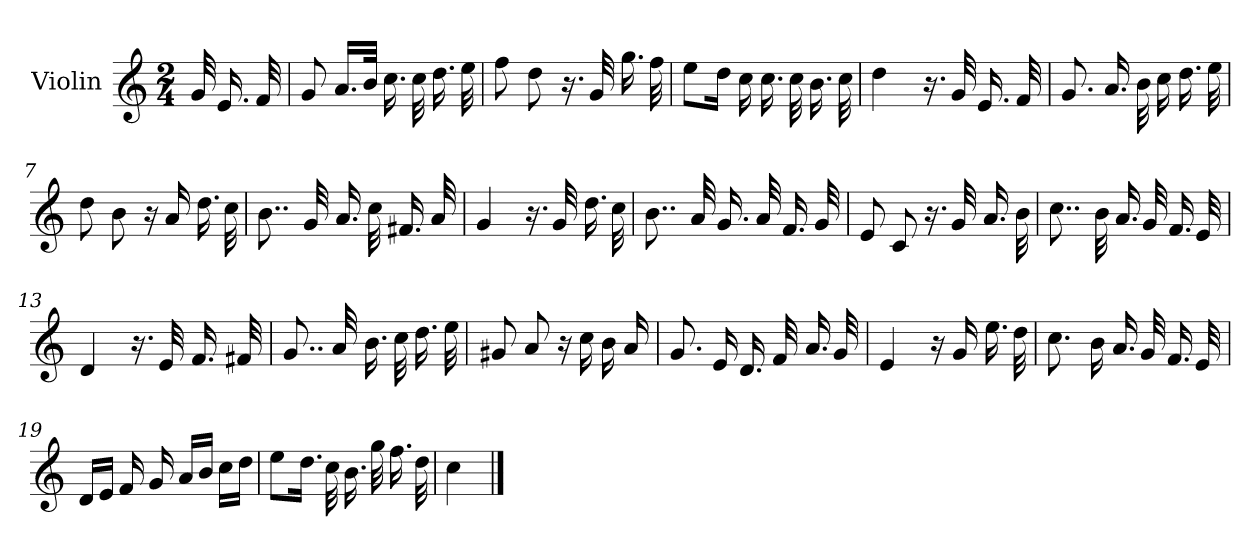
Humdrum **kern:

**kern	**dynam
*part1	*part1
*staff1	*staff1
*I"Violin	*
*I'Vln.	*
*clefG2	*
*M2/4	*
=1	=1
32g	Allegro
16.e	.
32f	.
=2	=2
8g	.
16.aLL	.
32bJJk	.
16.cc	.
32cc	.
16.dd	.
32ee	.
=3	=3
8ff	.
8dd	.
16.r	.
32g	.
16.gg	.
32ff	.
=4	=4
8eeL	.
16ddJk	.
16cc	.
16.cc	.
32cc	.
16.b	.
32cc	.
=5	=5
4dd	.
16.r	.
32g	.
16.e	.
32f	.
!!LO:LB:g=z
=6	=6
8.g	.
16.a	.
32b	.
16cc	.
16.dd	.
32ee	.
=7	=7
8dd	.
8b	.
16r	.
16a	.
16.dd	.
32cc	.
=8	=8
8..b	.
32g	.
16.a	.
32cc	.
16.f#X	.
32a	.
=9	=9
4g	.
16.r	.
32g	.
16.dd	.
32cc	.
=10	=10
8..b	.
32a	.
16.g	.
32a	.
16.f	.
32g	.
!!LO:LB:g=z
=11	=11
8e	.
8c	.
16.r	.
32g	.
16.a	.
32b	.
=12	=12
8..cc	.
32b	.
16.a	.
32g	.
16.f	.
32e	.
=13	=13
4d	.
16.r	.
32e	.
16.f	.
32f#X	.
=14	=14
8..g	.
32a	.
16.b	.
32cc	.
16.dd	.
32ee	.
=15	=15
8g#X	.
8a	.
16r	.
16cc	.
16b	.
16a	.
!!LO:LB:g=z
=16	=16
8.g	.
16e	.
16.d	.
32f	.
16.a	.
32g	.
=17	=17
4e	.
16r	.
16g	.
16.ee	.
32dd	.
=18	=18
8.cc	.
16b	.
16.a	.
32g	.
16.f	.
32e	.
=19	=19
16dLL	.
16eJJ	.
16f	.
16g	.
16aLL	.
16bJJ	.
16ccLL	.
16ddJJ	.
=20	=20
8eeL	.
16.ddJk	.
32cc	.
16.b	.
32gg	.
16.ff	.
32dd	.
=21	=21
4cc	.
==	==
*-	*-
